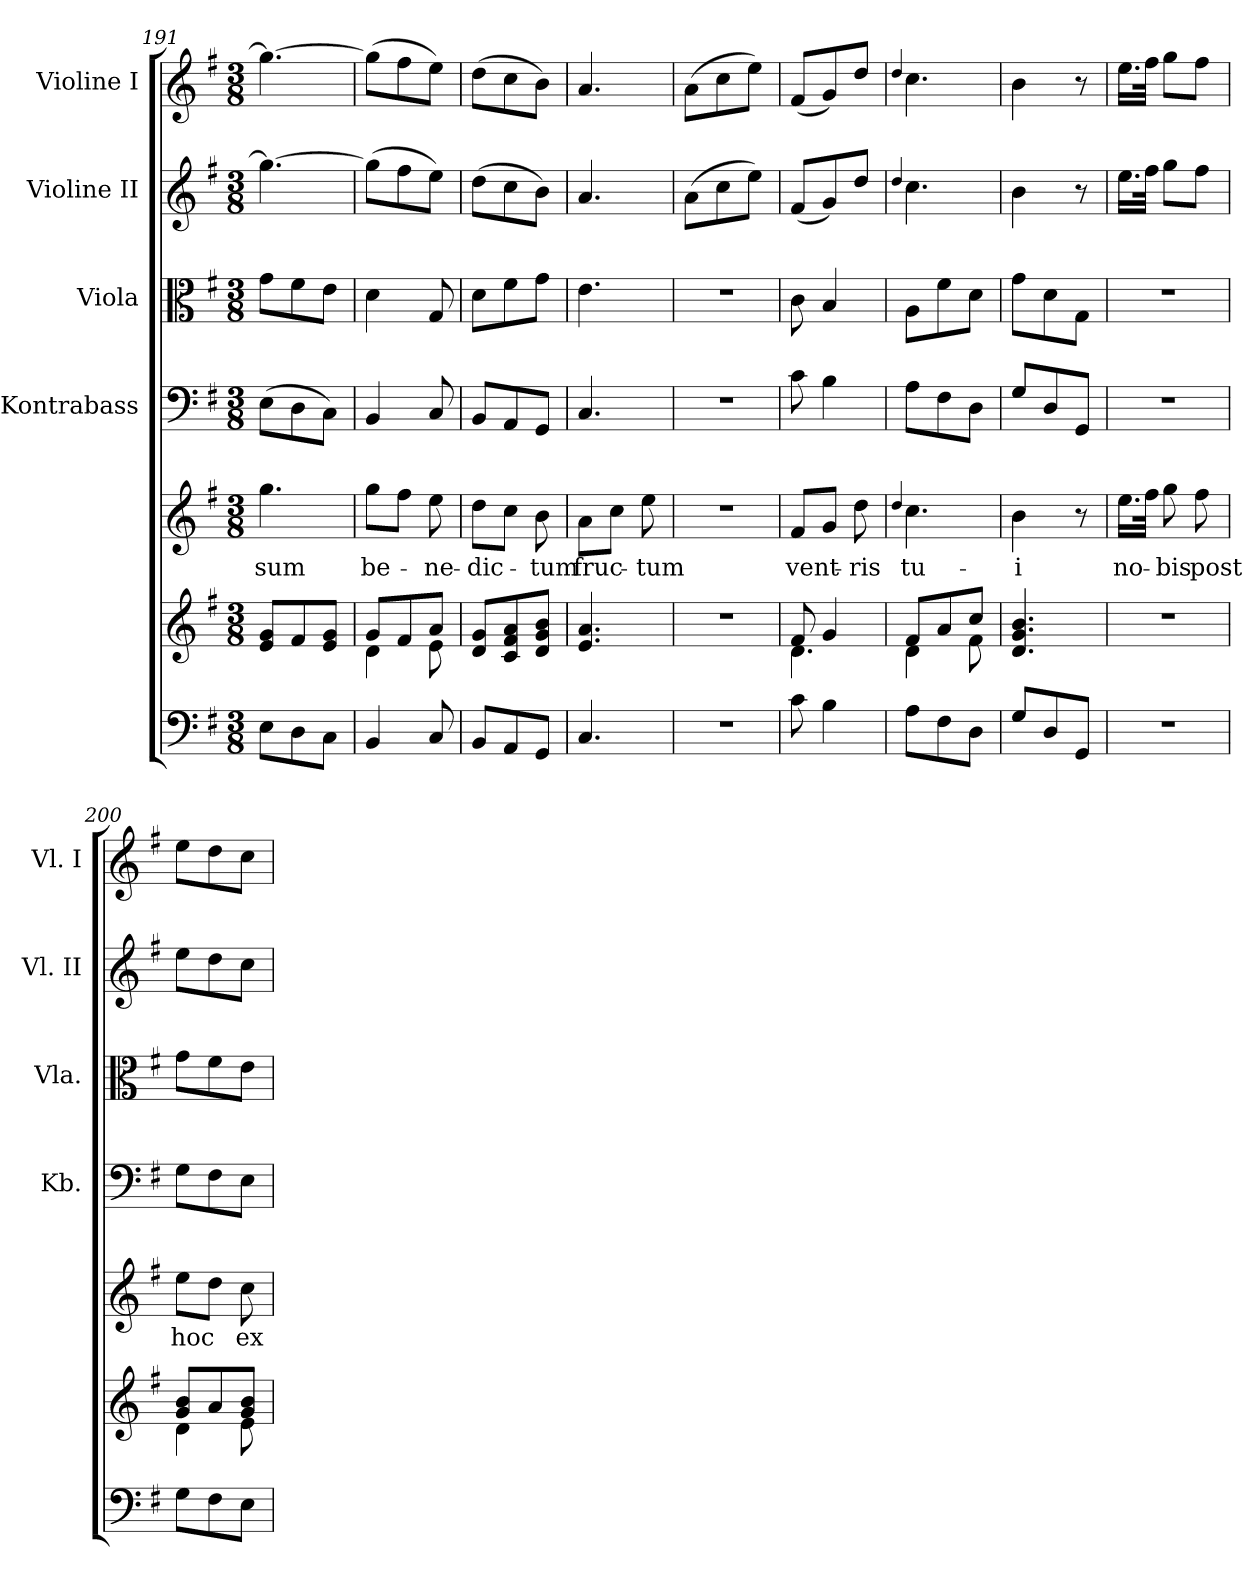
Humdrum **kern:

**kern	**kern	**kern	**text	**kern	**kern	**kern	**kern
*part6	*part6	*part5	*part5	*part4	*part3	*part2	*part1
*staff7	*staff6	*staff5	*staff5	*staff4	*staff3	*staff2	*staff1
*	*	*	*	*I"Kontrabass	*I"Viola	*I"Violine II	*I"Violine I
*	*	*	*	*I'Kb.	*I'Vla.	*I'Vl. II	*I'Vl. I
*clefF4	*clefG2	*clefG2	*	*clefF4	*clefC3	*clefG2	*clefG2
*	*	*	*	*ITrd7c12	*	*	*
*k[f#]	*k[f#]	*k[f#]	*	*k[f#]	*k[f#]	*k[f#]	*k[f#]
*G:	*G:	*G:	*	*G:	*G:	*G:	*G:
*M3/8	*M3/8	*M3/8	*	*M3/8	*M3/8	*M3/8	*M3/8
=191	=191	=191	=191	=191	=191	=191	=191
!	!	!	!LO:LY:b	!	!	!	!
8E\L	8e/ 8g/L	4.gg\	-sum	(>8EE\L	8g\L	4.gg\_	4.gg\_
8D\	8f#/	.	.	8DD\	8f#\	.	.
8C\J	8e/ 8g/J	.	.	8CC\J)	8e\J	.	.
=192	=192	=192	=192	=192	=192	=192	=192
*	*^	*	*	*	*	*	*
!	!	!	!	!LO:LY:b	!	!	!	!
4BB/	8g/L	4d\	8gg\L	be-	4BBB/	4d\	(>8gg\L]	(>8gg\L]
.	8f#/	.	8ff#\J	.	.	.	8ff#\	8ff#\
!	!	!	!	!LO:LY:b	!	!	!	!
8C/	8a/J	8e\	8ee\	-ne-	8CC/	8G/	8ee\J)	8ee\J)
!!LO:PB:g=z
=193	=193	=193	=193	=193	=193	=193	=193	=193
!	!	!	!	!LO:LY:b	!	!	!	!
*	*v	*v	*	*	*	*	*	*
8BB/L	8d/ 8g/L	8dd\L	-dic-	8BBB/L	8d\L	(>8dd\L	(>8dd\L
8AA/	8c/ 8f#/ 8a/	8cc\J	.	8AAA/	8f#\	8cc\	8cc\
!	!	!	!LO:LY:b	!	!	!	!
8GG/J	8d/ 8g/ 8b/J	8b\	-tum	8GGG/J	8g\J	8b\J)	8b\J)
=194	=194	=194	=194	=194	=194	=194	=194
!	!	!	!LO:LY:b	!	!	!	!
4.C/	4.e/ 4.a/	8a\L	fruc-	4.CC/	4.e\	4.a/	4.a/
.	.	8cc\J	.	.	.	.	.
!	!	!	!LO:LY:b	!	!	!	!
.	.	8ee\	-tum	.	.	.	.
=195	=195	=195	=195	=195	=195	=195	=195
4.r	4.r	4.r	.	4.r	4.r	(>8a\L	(>8a\L
.	.	.	.	.	.	8cc\	8cc\
.	.	.	.	.	.	8ee\J)	8ee\J)
=196	=196	=196	=196	=196	=196	=196	=196
*	*^	*	*	*	*	*	*
!	!	!	!	!LO:LY:b	!	!	!	!
8c\	8f#/	4.d\	8f#/L	vent-	8C\	8c\	(<8f#/L	(<8f#/L
4B\	4g/	.	8g/J	.	4BB\	4B/	8g/)	8g/)
!	!	!	!	!LO:LY:b	!	!	!	!
.	.	.	8dd\	-ris	.	.	8dd/J	8dd/J
=197	=197	=197	=197	=197	=197	=197	=197	=197
.	.	.	4qqdd/	.	.	.	4qqdd/	4qqdd/
!	!	!	!	!LO:LY:b	!	!	!	!
8A\L	8f#/L	4d\	4.cc\	tu-	8AA\L	8A\L	4.cc\	4.cc\
8F#\	8a/	.	.	.	8FF#\	8f#\	.	.
8D\J	8cc/J	8f#\	.	.	8DD\J	8d\J	.	.
=198	=198	=198	=198	=198	=198	=198	=198	=198
!	!	!	!	!LO:LY:b	!	!	!	!
*	*v	*v	*	*	*	*	*	*
8G/L	4.d/ 4.g/ 4.b/	4b\	-i	8GG/L	8g\L	4b\	4b\
8D/	.	.	.	8DD/	8d\	.	.
8GG/J	.	8r	.	8GGG/J	8G\J	8r	8r
=199	=199	=199	=199	=199	=199	=199	=199
!	!	!	!LO:LY:b	!	!	!	!
4.r	4.r	16.ee\LL	no-	4.r	4.r	16.ee\LL	16.ee\LL
.	.	32ff#\JJk	.	.	.	32ff#\JJk	32ff#\JJk
!	!	!	!LO:LY:b	!	!	!	!
.	.	8gg\	-bis	.	.	8gg\L	8gg\L
!	!	!	!LO:LY:b	!	!	!	!
.	.	8ff#\	post	.	.	8ff#\J	8ff#\J
=200	=200	=200	=200	=200	=200	=200	=200
*	*^	*	*	*	*	*	*
!	!	!	!	!LO:LY:b	!	!	!	!
8G\L	8g/ 8b/L	4d\	8ee\L	hoc	8GG\L	8g\L	8ee\L	8ee\L
8F#\	8a/	.	8dd\J	.	8FF#\	8f#\	8dd\	8dd\
!	!	!	!	!LO:LY:b	!	!	!	!
8E\J	8g/ 8b/J	8e\	8cc\	ex-	8EE\J	8e\J	8cc\J	8cc\J
*	*v	*v	*	*	*	*	*	*
=	=	=	=	=	=	=	=
*-	*-	*-	*-	*-	*-	*-	*-
